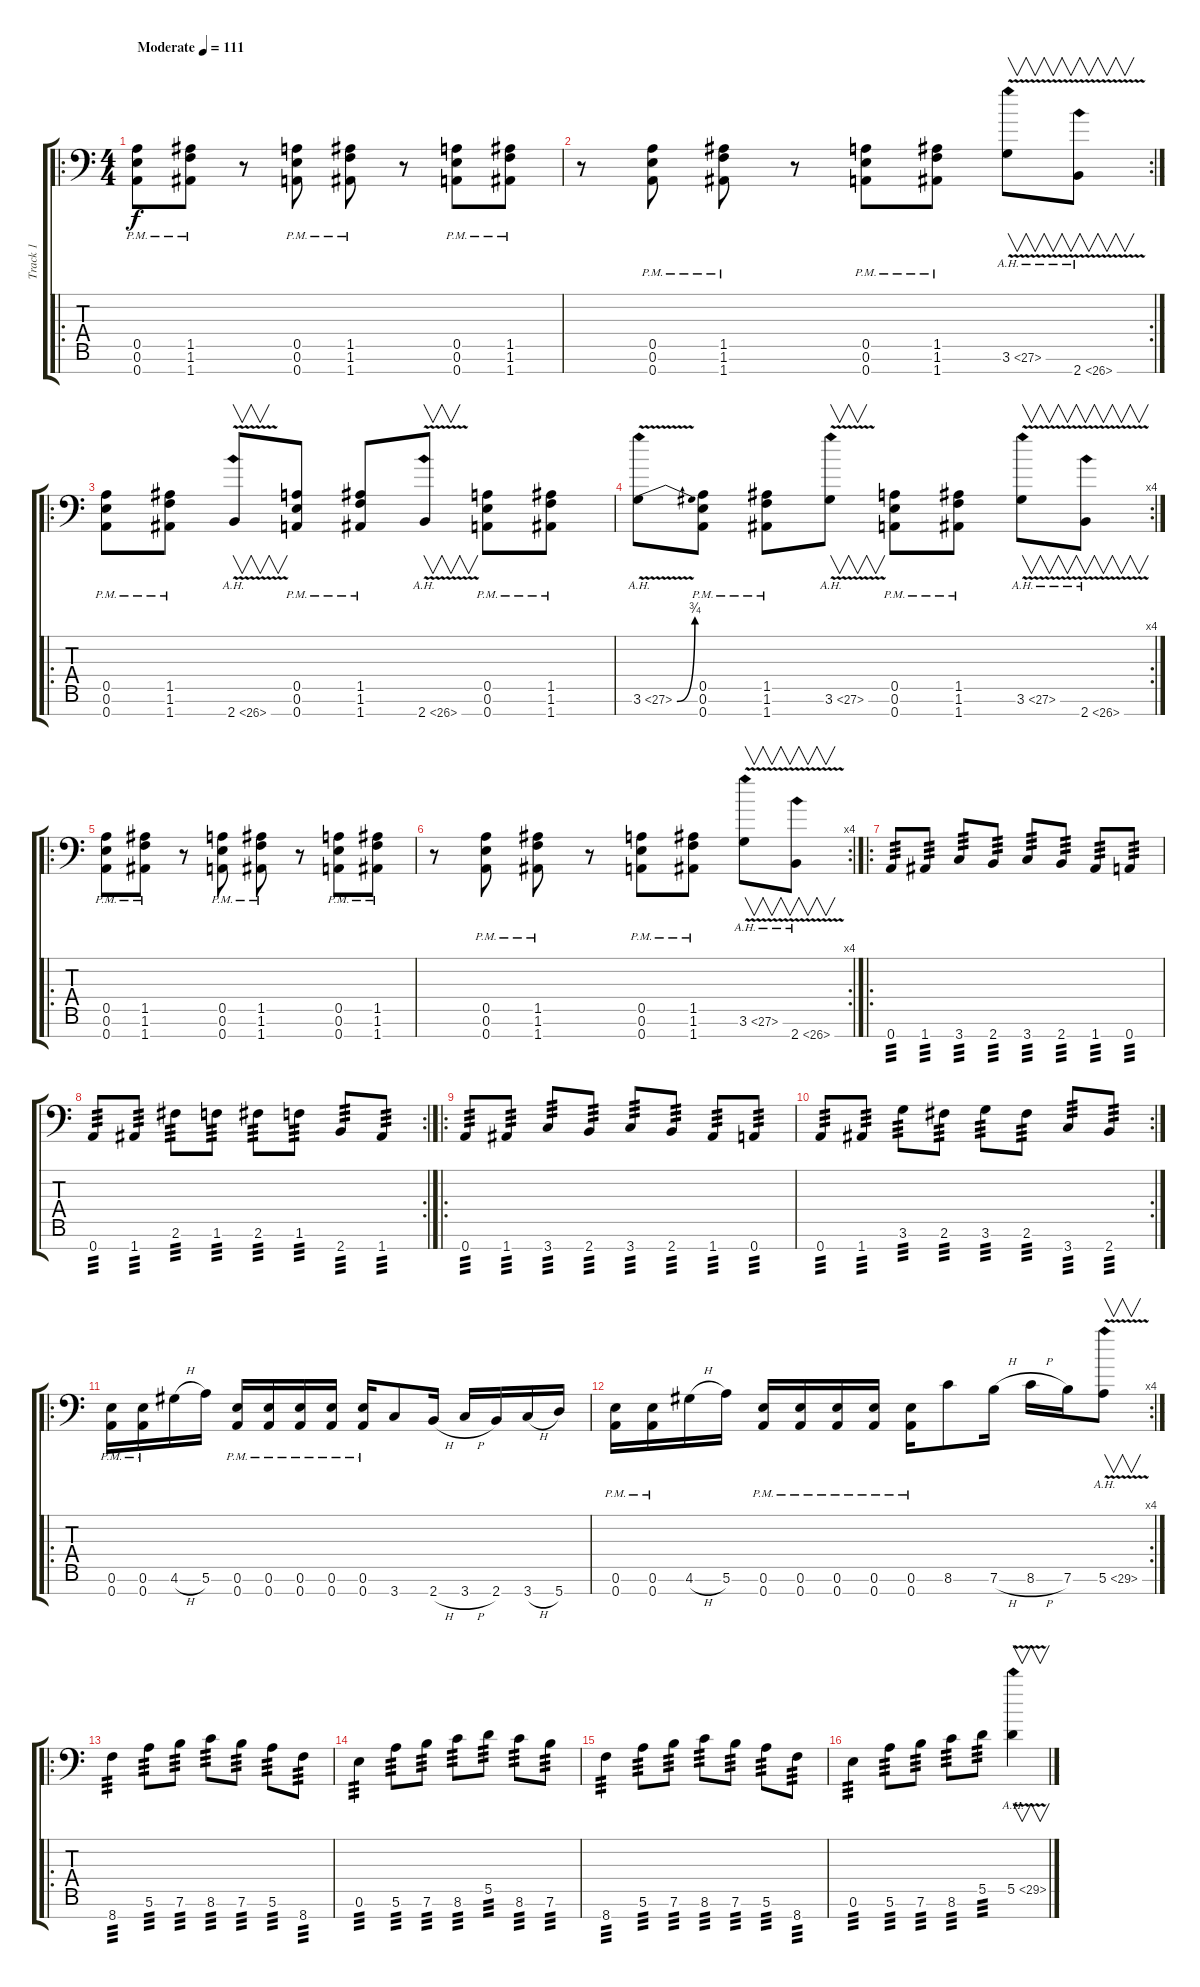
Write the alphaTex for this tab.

\track ("Track 1" "Track 1") {instrument distortionguitar}
\staff {score tabs}
\tuning (E4 B3 G3 D3 A2 E2 A1) {hide}
\ro
\ts (4 4)
\tempo (111 "Moderate")
\clef f4
\ks c
(0.5{pm} 0.6{pm} 0.7{pm}).8{dy f instrument distortionguitar} (1.5{pm} 1.6{pm} 1.7{pm}).8 r.8 (0.5{pm} 0.6{pm} 0.7{pm}).8 (1.5{pm} 1.6{pm} 1.7{pm}).8 r.8 (0.5{pm} 0.6{pm} 0.7{pm}).8 (1.5{pm} 1.6{pm} 1.7{pm}).8 |
\rc 2
r.8 (0.5{pm} 0.6{pm} 0.7{pm}).8 (1.5{pm} 1.6{pm} 1.7{pm}).8 r.8 (0.5{pm} 0.6{pm} 0.7{pm}).8 (1.5{pm} 1.6{pm} 1.7{pm}).8 3.6{ah 24 v}.8{v} 2.7{ah 24 v}.8{v} |
\ro
(0.5{pm} 0.6{pm} 0.7{pm}).8 (1.5{pm} 1.6{pm} 1.7{pm}).8 2.7{ah 24 v}.8{v} (0.5{pm} 0.6{pm} 0.7{pm}).8 (1.5{pm} 1.6{pm} 1.7{pm}).8 2.7{ah 24 v}.8{v} (0.5{pm} 0.6{pm} 0.7{pm}).8 (1.5{pm} 1.6{pm} 1.7{pm}).8 |
\rc 4
3.6{be (bend 0 0 60 3) ah 24 v}.8 (0.5{pm} 0.6{pm} 0.7{pm}).8 (1.5{pm} 1.6{pm} 1.7{pm}).8 3.6{ah 24 v}.8{v} (0.5{pm} 0.6{pm} 0.7{pm}).8 (1.5{pm} 1.6{pm} 1.7{pm}).8 3.6{ah 24 v}.8{v} 2.7{ah 24 v}.8{v} |
\ro
(0.5{pm} 0.6{pm} 0.7{pm}).8 (1.5{pm} 1.6{pm} 1.7{pm}).8 r.8 (0.5{pm} 0.6{pm} 0.7{pm}).8 (1.5{pm} 1.6{pm} 1.7{pm}).8 r.8 (0.5{pm} 0.6{pm} 0.7{pm}).8 (1.5{pm} 1.6{pm} 1.7{pm}).8 |
\rc 4
r.8 (0.5{pm} 0.6{pm} 0.7{pm}).8 (1.5{pm} 1.6{pm} 1.7{pm}).8 r.8 (0.5{pm} 0.6{pm} 0.7{pm}).8 (1.5{pm} 1.6{pm} 1.7{pm}).8 3.6{ah 24 v}.8{v} 2.7{ah 24 v}.8{v} |
\ro
0.7.8{tp 3} 1.7.8{tp 3} 3.7.8{tp 3} 2.7.8{tp 3} 3.7.8{tp 3} 2.7.8{tp 3} 1.7.8{tp 3} 0.7.8{tp 3} |
\rc 2
0.7.8{tp 3} 1.7.8{tp 3} 2.6.8{tp 3} 1.6.8{tp 3} 2.6.8{tp 3} 1.6.8{tp 3} 2.7.8{tp 3} 1.7.8{tp 3} |
\ro
0.7.8{tp 3} 1.7.8{tp 3} 3.7.8{tp 3} 2.7.8{tp 3} 3.7.8{tp 3} 2.7.8{tp 3} 1.7.8{tp 3} 0.7.8{tp 3} |
\rc 2
0.7.8{tp 3} 1.7.8{tp 3} 3.6.8{tp 3} 2.6.8{tp 3} 3.6.8{tp 3} 2.6.8{tp 3} 3.7.8{tp 3} 2.7.8{tp 3} |
\ro
(0.6{pm} 0.7{pm}).16 (0.6{pm} 0.7{pm}).16 4.6{h}.16 5.6.16 (0.6{pm} 0.7{pm}).16 (0.6{pm} 0.7{pm}).16 (0.6{pm} 0.7{pm}).16 (0.6{pm} 0.7{pm}).16 (0.6{pm} 0.7{pm}).16 3.7.8 2.7{h}.16 3.7{h}.16 2.7.16 3.7{h}.16 5.7.16 |
\rc 4
(0.6{pm} 0.7{pm}).16 (0.6{pm} 0.7{pm}).16 4.6{h}.16 5.6.16 (0.6{pm} 0.7{pm}).16 (0.6{pm} 0.7{pm}).16 (0.6{pm} 0.7{pm}).16 (0.6{pm} 0.7{pm}).16 (0.6{pm} 0.7{pm}).16 8.6.8 7.6{h}.16 8.6{h}.16 7.6.16 5.6{ah 24 v}.8{v} |
\ro
8.7.4{tp 3} 5.6.8{tp 3} 7.6.8{tp 3} 8.6.8{tp 3} 7.6.8{tp 3} 5.6.8{tp 3} 8.7.8{tp 3} |
0.6.4{tp 3} 5.6.8{tp 3} 7.6.8{tp 3} 8.6.8{tp 3} 5.5.8{tp 3} 8.6.8{tp 3} 7.6.8{tp 3} |
8.7.4{tp 3} 5.6.8{tp 3} 7.6.8{tp 3} 8.6.8{tp 3} 7.6.8{tp 3} 5.6.8{tp 3} 8.7.8{tp 3} |
0.6.4{tp 3} 5.6.8{tp 3} 7.6.8{tp 3} 8.6.8{tp 3} 5.5.8{tp 3} 5.5{ah 24 v}.4{v}
